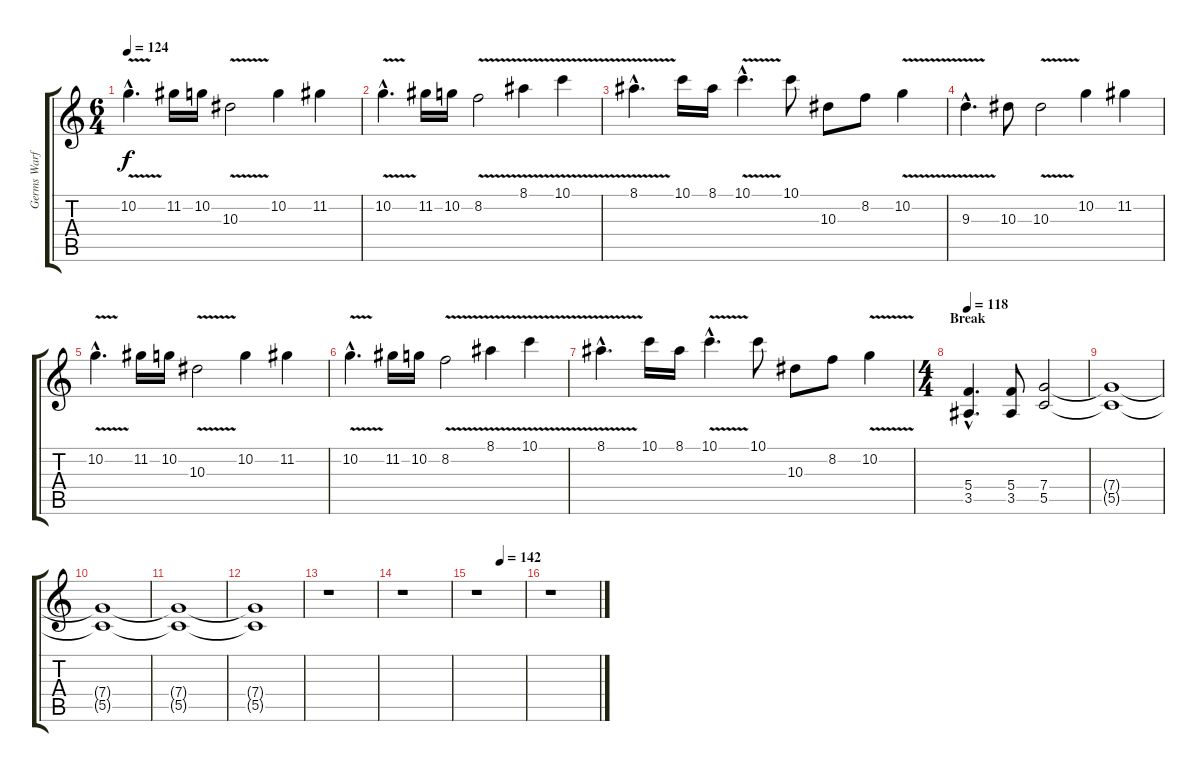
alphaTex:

\track ("Germs Warfare (Guitar Soul Deux)" "Germs Warf") {instrument distortionguitar}
\staff {score tabs}
\tuning (D4 A3 F3 C3 G2 D2) {hide}
\ts (6 4)
\tempo 124
\clef g2
\ks c
10.2{v hac}.4{d dy f} 11.2.16 10.2.16 10.3{v}.2 10.2.4 11.2.4 |
10.2{v hac}.4{d} 11.2.16 10.2.16 8.2{v}.2 8.1{v}.4 10.1{v}.4 |
8.1{v hac}.4{d} 10.1.16 8.1.16 10.1{v hac}.4{d} 10.1.8 10.3.8 8.2.8 10.2{v}.4 |
9.3{v hac}.4{d} 10.3.8 10.3{v}.2 10.2.4 11.2.4 |
10.2{v hac}.4{d} 11.2.16 10.2.16 10.3{v}.2 10.2.4 11.2.4 |
10.2{v hac}.4{d} 11.2.16 10.2.16 8.2{v}.2 8.1{v}.4 10.1{v}.4 |
8.1{v hac}.4{d} 10.1.16 8.1.16 10.1{v hac}.4{d} 10.1.8 10.3.8 8.2.8 10.2{v}.4 |
\ts (4 4)
\section ("" "Break")
\tempo 118
(5.4{hac} 3.5{hac}).4{d} (5.4 3.5).8 (7.4 5.5).2 |
(7.4{t} 5.5{t}).1 |
(7.4{t} 5.5{t}).1 |
(7.4{t} 5.5{t}).1 |
(7.4{t} 5.5{t}).1 |
r.1 |
r.1 |
\tempo (142 0.5)
r.1 |
r.1
